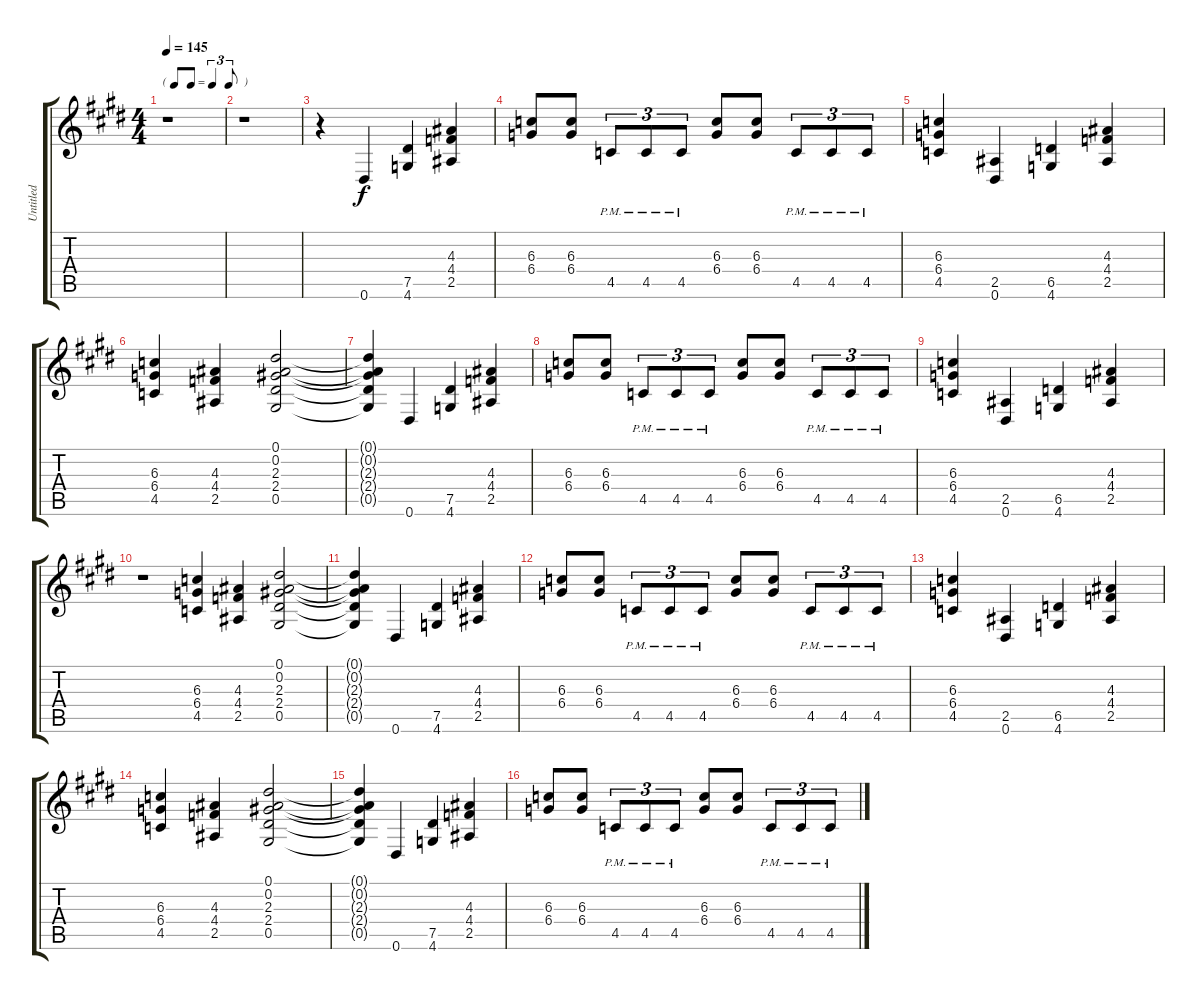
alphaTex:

\track ("Untitled" "Untitled") {instrument overdrivenguitar}
\staff {score tabs}
\tuning (Eb4 Bb3 Gb3 Db3 Ab2 Eb2) {hide}
\ts (4 4)
\tf triplet8th
\tempo 145
\clef g2
\ks e
r.1{dy f instrument overdrivenguitar} |
r.1 |
\ks c#minor
r.4 0.6.4 (7.5 4.6).4 (4.3 4.4 2.5).4 |
(6.3 6.4).8 (6.3 6.4).8 4.5{pm}.8{tu (3 2)} 4.5{pm}.8{tu (3 2)} 4.5{pm}.8{tu (3 2)} (6.3 6.4).8 (6.3 6.4).8 4.5{pm}.8{tu (3 2)} 4.5{pm}.8{tu (3 2)} 4.5{pm}.8{tu (3 2)} |
(6.3 6.4 4.5).4 (2.5 0.6).4 (6.5 4.6).4 (4.3 4.4 2.5).4 |
(6.3 6.4 4.5).4 (4.3 4.4 2.5).4 (0.1 0.2 2.3 2.4 0.5).2 |
\ks e
(0.1{t} 0.2{t} 2.3{t} 2.4{t} 0.5{t}).4 0.6.4 (7.5 4.6).4 (4.3 4.4 2.5).4 |
\ks c#minor
(6.3 6.4).8 (6.3 6.4).8 4.5{pm}.8{tu (3 2)} 4.5{pm}.8{tu (3 2)} 4.5{pm}.8{tu (3 2)} (6.3 6.4).8 (6.3 6.4).8 4.5{pm}.8{tu (3 2)} 4.5{pm}.8{tu (3 2)} 4.5{pm}.8{tu (3 2)} |
(6.3 6.4 4.5).4 (2.5 0.6).4 (6.5 4.6).4 (4.3 4.4 2.5).4 |
\ks e
r.1 (6.3 6.4 4.5).4 (4.3 4.4 2.5).4 (0.1 0.2 2.3 2.4 0.5).2 |
\ks c#minor
(0.1{t} 0.2{t} 2.3{t} 2.4{t} 0.5{t}).4 0.6.4 (7.5 4.6).4 (4.3 4.4 2.5).4 |
(6.3 6.4).8 (6.3 6.4).8 4.5{pm}.8{tu (3 2)} 4.5{pm}.8{tu (3 2)} 4.5{pm}.8{tu (3 2)} (6.3 6.4).8 (6.3 6.4).8 4.5{pm}.8{tu (3 2)} 4.5{pm}.8{tu (3 2)} 4.5{pm}.8{tu (3 2)} |
\ks e
(6.3 6.4 4.5).4 (2.5 0.6).4 (6.5 4.6).4 (4.3 4.4 2.5).4 |
\ks c#minor
(6.3 6.4 4.5).4 (4.3 4.4 2.5).4 (0.1 0.2 2.3 2.4 0.5).2 |
(0.1{t} 0.2{t} 2.3{t} 2.4{t} 0.5{t}).4 0.6.4 (7.5 4.6).4 (4.3 4.4 2.5).4 |
\ks e
(6.3 6.4).8 (6.3 6.4).8 4.5{pm}.8{tu (3 2)} 4.5{pm}.8{tu (3 2)} 4.5{pm}.8{tu (3 2)} (6.3 6.4).8 (6.3 6.4).8 4.5{pm}.8{tu (3 2)} 4.5{pm}.8{tu (3 2)} 4.5{pm}.8{tu (3 2)}
